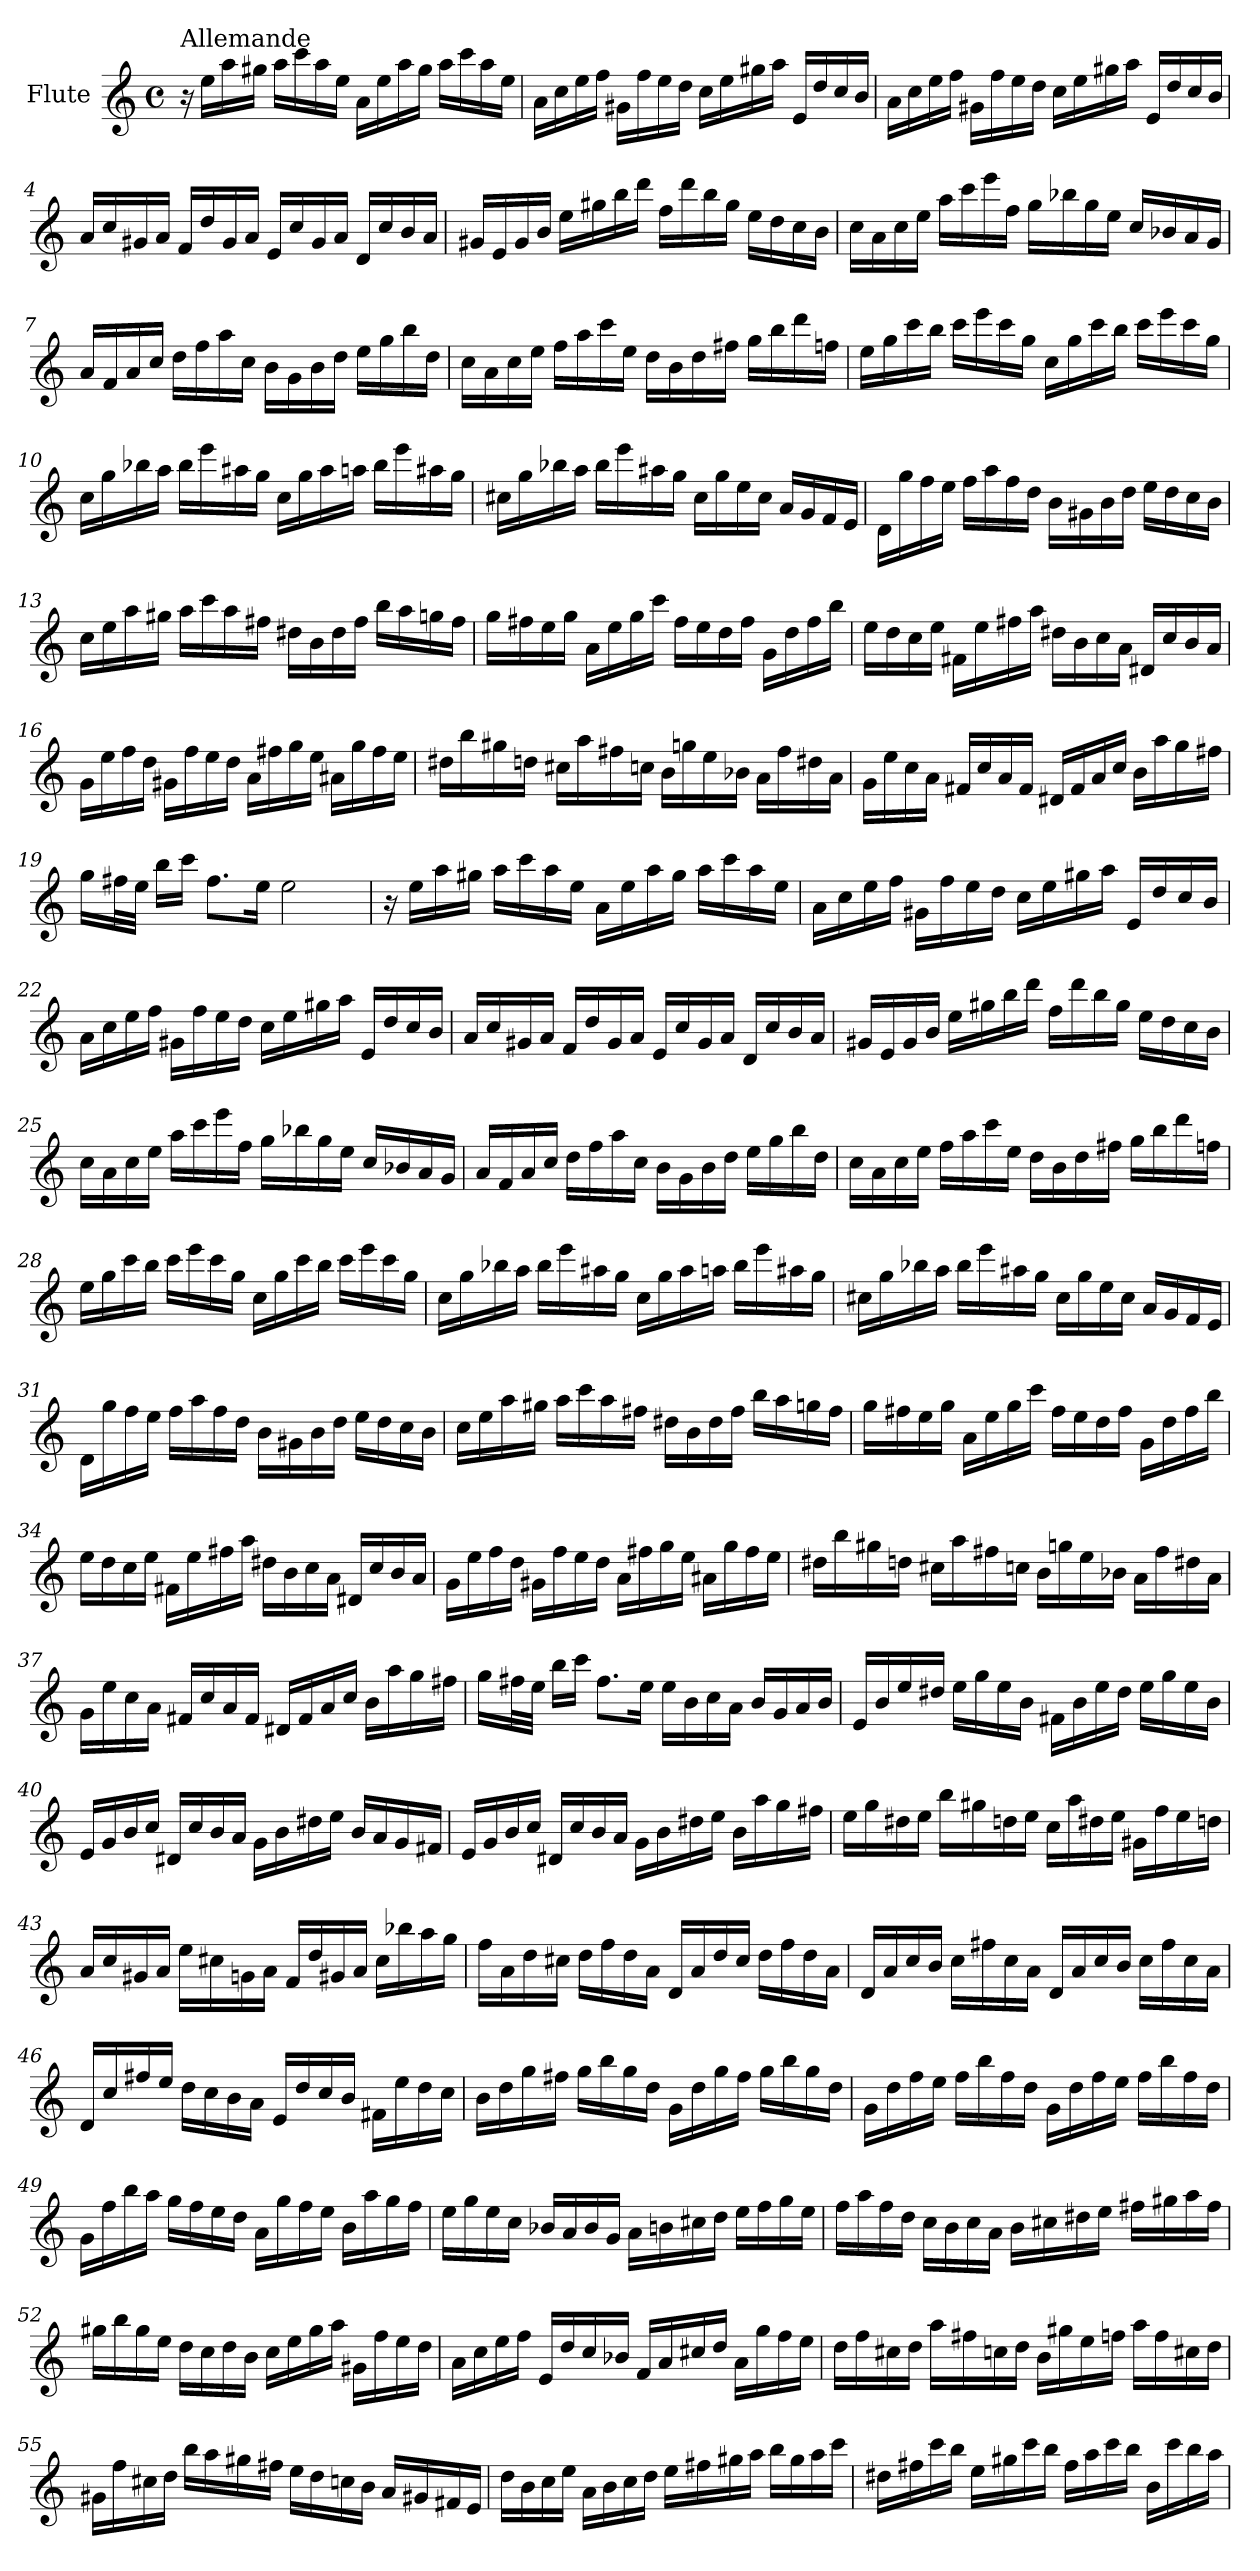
**kern
*part1
*staff1
*I"Flute
*I'Fl
*clefG2
*k[]
*M4/4
*met(c)
=1
!LO:TX:a:t=Allemande
16r
16ee\LL
16aa\
16gg#X\JJ
16aa\LL
16ccc\
16aa\
16ee\JJ
16a\LL
16ee\
16aa\
16gg#\JJ
16aa\LL
16ccc\
16aa\
16ee\JJ
=2
16a\LL
16cc\
16ee\
16ff\JJ
16g#X\LL
16ff\
16ee\
16dd\JJ
16cc\LL
16ee\
16gg#X\
16aa\JJ
16e/LL
16dd/
16cc/
16b/JJ
!!LO:LB:g=z
=3
16a\LL
16cc\
16ee\
16ff\JJ
16g#X\LL
16ff\
16ee\
16dd\JJ
16cc\LL
16ee\
16gg#X\
16aa\JJ
16e/LL
16dd/
16cc/
16b/JJ
=4
16a/LL
16cc/
16g#X/
16a/JJ
16f/LL
16dd/
16g#/
16a/JJ
16e/LL
16cc/
16g#/
16a/JJ
16d/LL
16cc/
16b/
16a/JJ
!!LO:LB:g=z
=5
16g#X/LL
16e/
16g#/
16b/JJ
16ee\LL
16gg#X\
16bb\
16ddd\JJ
16ff\LL
16ddd\
16bb\
16gg#\JJ
16ee\LL
16dd\
16cc\
16b\JJ
=6
16cc\LL
16a\
16cc\
16ee\JJ
16aa\LL
16ccc\
16eee\
16ff\JJ
16gg\LL
16bb-X\
16gg\
16ee\JJ
16cc/LL
16b-X/
16a/
16g/JJ
!!LO:LB:g=z
=7
16a/LL
16f/
16a/
16cc/JJ
16dd\LL
16ff\
16aa\
16cc\JJ
16b\LL
16g\
16b\
16dd\JJ
16ee\LL
16gg\
16bb\
16dd\JJ
=8
16cc\LL
16a\
16cc\
16ee\JJ
16ff\LL
16aa\
16ccc\
16ee\JJ
16dd\LL
16b\
16dd\
16ff#X\JJ
16gg\LL
16bb\
16ddd\
16ffn\JJ
!!LO:LB:g=z
=9
16ee\LL
16gg\
16ccc\
16bb\JJ
16ccc\LL
16eee\
16ccc\
16gg\JJ
16cc\LL
16gg\
16ccc\
16bb\JJ
16ccc\LL
16eee\
16ccc\
16gg\JJ
=10
16cc\LL
16gg\
16bb-X\
16aa\JJ
16bb-\LL
16eee\
16aa#X\
16gg\JJ
16cc\LL
16gg\
16aa#\
16aan\JJ
16bb-\LL
16eee\
16aa#X\
16gg\JJ
!!LO:LB:g=z
=11
16cc#X\LL
16gg\
16bb-X\
16aa\JJ
16bb-\LL
16eee\
16aa#X\
16gg\JJ
16cc#\LL
16gg\
16ee\
16cc#\JJ
16a/LL
16g/
16f/
16e/JJ
=12
16d\LL
16gg\
16ff\
16ee\JJ
16ff\LL
16aa\
16ff\
16dd\JJ
16b\LL
16g#X\
16b\
16dd\JJ
16ee\LL
16dd\
16cc\
16b\JJ
!!LO:LB:g=z
=13
16cc\LL
16ee\
16aa\
16gg#X\JJ
16aa\LL
16ccc\
16aa\
16ff#X\JJ
16dd#X\LL
16b\
16dd#\
16ff#\JJ
16bb\LL
16aa\
16ggn\
16ff#\JJ
=14
16gg\LL
16ff#X\
16ee\
16gg\JJ
16a\LL
16ee\
16gg\
16ccc\JJ
16ff#\LL
16ee\
16dd\
16ff#\JJ
16g\LL
16dd\
16ff#\
16bb\JJ
!!LO:LB:g=z
=15
16ee\LL
16dd\
16cc\
16ee\JJ
16f#X\LL
16ee\
16ff#X\
16aa\JJ
16dd#X\LL
16b\
16cc\
16a\JJ
16d#X/LL
16cc/
16b/
16a/JJ
=16
16g\LL
16ee\
16ff\
16dd\JJ
16g#X\LL
16ff\
16ee\
16dd\JJ
16a\LL
16ff#X\
16gg\
16ee\JJ
16a#X\LL
16gg\
16ff#\
16ee\JJ
!!LO:LB:g=z
=17
16dd#X\LL
16bb\
16gg#X\
16ddn\JJ
16cc#X\LL
16aa\
16ff#X\
16ccn\JJ
16b\LL
16ggn\
16ee\
16b-X\JJ
16a\LL
16ff#\
16dd#X\
16a\JJ
=18
16g\LL
16ee\
16cc\
16a\JJ
16f#X/LL
16cc/
16a/
16f#/JJ
16d#X/LL
16f#/
16a/
16cc/JJ
16b\LL
16aa\
16gg\
16ff#X\JJ
!!LO:LB:g=z
=19
16gg\LL
32ff#X\L
32ee\JJJ
16bb\LL
16ccc\JJ
8.ff#\L
16ee\Jk
2ee\
=20
16r
16ee\LL
16aa\
16gg#X\JJ
16aa\LL
16ccc\
16aa\
16ee\JJ
16a\LL
16ee\
16aa\
16gg#\JJ
16aa\LL
16ccc\
16aa\
16ee\JJ
=21
16a\LL
16cc\
16ee\
16ff\JJ
16g#X\LL
16ff\
16ee\
16dd\JJ
16cc\LL
16ee\
16gg#X\
16aa\JJ
16e/LL
16dd/
16cc/
16b/JJ
!!LO:PB:g=z
=22
16a\LL
16cc\
16ee\
16ff\JJ
16g#X\LL
16ff\
16ee\
16dd\JJ
16cc\LL
16ee\
16gg#X\
16aa\JJ
16e/LL
16dd/
16cc/
16b/JJ
=23
16a/LL
16cc/
16g#X/
16a/JJ
16f/LL
16dd/
16g#/
16a/JJ
16e/LL
16cc/
16g#/
16a/JJ
16d/LL
16cc/
16b/
16a/JJ
!!LO:LB:g=z
=24
16g#X/LL
16e/
16g#/
16b/JJ
16ee\LL
16gg#X\
16bb\
16ddd\JJ
16ff\LL
16ddd\
16bb\
16gg#\JJ
16ee\LL
16dd\
16cc\
16b\JJ
=25
16cc\LL
16a\
16cc\
16ee\JJ
16aa\LL
16ccc\
16eee\
16ff\JJ
16gg\LL
16bb-X\
16gg\
16ee\JJ
16cc/LL
16b-X/
16a/
16g/JJ
!!LO:LB:g=z
=26
16a/LL
16f/
16a/
16cc/JJ
16dd\LL
16ff\
16aa\
16cc\JJ
16b\LL
16g\
16b\
16dd\JJ
16ee\LL
16gg\
16bb\
16dd\JJ
=27
16cc\LL
16a\
16cc\
16ee\JJ
16ff\LL
16aa\
16ccc\
16ee\JJ
16dd\LL
16b\
16dd\
16ff#X\JJ
16gg\LL
16bb\
16ddd\
16ffn\JJ
!!LO:LB:g=z
=28
16ee\LL
16gg\
16ccc\
16bb\JJ
16ccc\LL
16eee\
16ccc\
16gg\JJ
16cc\LL
16gg\
16ccc\
16bb\JJ
16ccc\LL
16eee\
16ccc\
16gg\JJ
=29
16cc\LL
16gg\
16bb-X\
16aa\JJ
16bb-\LL
16eee\
16aa#X\
16gg\JJ
16cc\LL
16gg\
16aa#\
16aan\JJ
16bb-\LL
16eee\
16aa#X\
16gg\JJ
!!LO:LB:g=z
=30
16cc#X\LL
16gg\
16bb-X\
16aa\JJ
16bb-\LL
16eee\
16aa#X\
16gg\JJ
16cc#\LL
16gg\
16ee\
16cc#\JJ
16a/LL
16g/
16f/
16e/JJ
=31
16d\LL
16gg\
16ff\
16ee\JJ
16ff\LL
16aa\
16ff\
16dd\JJ
16b\LL
16g#X\
16b\
16dd\JJ
16ee\LL
16dd\
16cc\
16b\JJ
!!LO:LB:g=z
=32
16cc\LL
16ee\
16aa\
16gg#X\JJ
16aa\LL
16ccc\
16aa\
16ff#X\JJ
16dd#X\LL
16b\
16dd#\
16ff#\JJ
16bb\LL
16aa\
16ggn\
16ff#\JJ
=33
16gg\LL
16ff#X\
16ee\
16gg\JJ
16a\LL
16ee\
16gg\
16ccc\JJ
16ff#\LL
16ee\
16dd\
16ff#\JJ
16g\LL
16dd\
16ff#\
16bb\JJ
!!LO:LB:g=z
=34
16ee\LL
16dd\
16cc\
16ee\JJ
16f#X\LL
16ee\
16ff#X\
16aa\JJ
16dd#X\LL
16b\
16cc\
16a\JJ
16d#X/LL
16cc/
16b/
16a/JJ
=35
16g\LL
16ee\
16ff\
16dd\JJ
16g#X\LL
16ff\
16ee\
16dd\JJ
16a\LL
16ff#X\
16gg\
16ee\JJ
16a#X\LL
16gg\
16ff#\
16ee\JJ
!!LO:LB:g=z
=36
16dd#X\LL
16bb\
16gg#X\
16ddn\JJ
16cc#X\LL
16aa\
16ff#X\
16ccn\JJ
16b\LL
16ggn\
16ee\
16b-X\JJ
16a\LL
16ff#\
16dd#X\
16a\JJ
=37
16g\LL
16ee\
16cc\
16a\JJ
16f#X/LL
16cc/
16a/
16f#/JJ
16d#X/LL
16f#/
16a/
16cc/JJ
16b\LL
16aa\
16gg\
16ff#X\JJ
!!LO:LB:g=z
=38
16gg\LL
32ff#X\L
32ee\JJJ
16bb\LL
16ccc\JJ
8.ff#\L
16ee\Jk
16ee\LL
16b\
16cc\
16a\JJ
16b/LL
16g/
16a/
16b/JJ
=39
16e/LL
16b/
16ee/
16dd#X/JJ
16ee\LL
16gg\
16ee\
16b\JJ
16f#X\LL
16b\
16ee\
16dd#\JJ
16ee\LL
16gg\
16ee\
16b\JJ
!!LO:LB:g=z
=40
16e/LL
16g/
16b/
16cc/JJ
16d#X/LL
16cc/
16b/
16a/JJ
16g\LL
16b\
16dd#X\
16ee\JJ
16b/LL
16a/
16g/
16f#X/JJ
=41
16e/LL
16g/
16b/
16cc/JJ
16d#X/LL
16cc/
16b/
16a/JJ
16g\LL
16b\
16dd#X\
16ee\JJ
16b\LL
16aa\
16gg\
16ff#X\JJ
!!LO:LB:g=z
=42
16ee\LL
16gg\
16dd#X\
16ee\JJ
16bb\LL
16gg#X\
16ddn\
16ee\JJ
16cc\LL
16aa\
16dd#X\
16ee\JJ
16g#X\LL
16ff\
16ee\
16ddn\JJ
=43
16a/LL
16cc/
16g#X/
16a/JJ
16ee\LL
16cc#X\
16gn\
16a\JJ
16f/LL
16dd/
16g#X/
16a/JJ
16cc#\LL
16bb-X\
16aa\
16gg\JJ
!!LO:PB:g=z
=44
16ff\LL
16a\
16dd\
16cc#X\JJ
16dd\LL
16ff\
16dd\
16a\JJ
16d/LL
16a/
16dd/
16cc#/JJ
16dd\LL
16ff\
16dd\
16a\JJ
=45
16d/LL
16a/
16cc/
16b/JJ
16cc\LL
16ff#X\
16cc\
16a\JJ
16d/LL
16a/
16cc/
16b/JJ
16cc\LL
16ff#\
16cc\
16a\JJ
!!LO:LB:g=z
=46
16d/LL
16cc/
16ff#X/
16ee/JJ
16dd\LL
16cc\
16b\
16a\JJ
16e/LL
16dd/
16cc/
16b/JJ
16f#X\LL
16ee\
16dd\
16cc\JJ
=47
16b\LL
16dd\
16gg\
16ff#X\JJ
16gg\LL
16bb\
16gg\
16dd\JJ
16g\LL
16dd\
16gg\
16ff#\JJ
16gg\LL
16bb\
16gg\
16dd\JJ
!!LO:LB:g=z
=48
16g\LL
16dd\
16ff\
16ee\JJ
16ff\LL
16bb\
16ff\
16dd\JJ
16g\LL
16dd\
16ff\
16ee\JJ
16ff\LL
16bb\
16ff\
16dd\JJ
=49
16g\LL
16ff\
16bb\
16aa\JJ
16gg\LL
16ff\
16ee\
16dd\JJ
16a\LL
16gg\
16ff\
16ee\JJ
16b\LL
16aa\
16gg\
16ff\JJ
!!LO:LB:g=z
=50
16ee\LL
16gg\
16ee\
16cc\JJ
16b-X/LL
16a/
16b-/
16g/JJ
16a\LL
16bn\
16cc#X\
16dd\JJ
16ee\LL
16ff\
16gg\
16ee\JJ
=51
16ff\LL
16aa\
16ff\
16dd\JJ
16cc\LL
16b\
16cc\
16a\JJ
16b\LL
16cc#X\
16dd#X\
16ee\JJ
16ff#X\LL
16gg#X\
16aa\
16ff#\JJ
!!LO:LB:g=z
=52
16gg#X\LL
16bb\
16gg#\
16ee\JJ
16dd\LL
16cc\
16dd\
16b\JJ
16cc\LL
16ee\
16gg#\
16aa\JJ
16g#X\LL
16ff\
16ee\
16dd\JJ
=53
16a\LL
16cc\
16ee\
16ff\JJ
16e/LL
16dd/
16cc/
16b-X/JJ
16f/LL
16a/
16cc#X/
16dd/JJ
16a\LL
16gg\
16ff\
16ee\JJ
!!LO:LB:g=z
=54
16dd\LL
16ff\
16cc#X\
16dd\JJ
16aa\LL
16ff#X\
16ccn\
16dd\JJ
16b\LL
16gg#X\
16ee\
16ffn\JJ
16aa\LL
16ff\
16cc#X\
16dd\JJ
=55
16g#X\LL
16ff\
16cc#X\
16dd\JJ
16bb\LL
16aa\
16gg#X\
16ff#X\JJ
16ee\LL
16dd\
16ccn\
16b\JJ
16a/LL
16g#X/
16f#X/
16e/JJ
!!LO:LB:g=z
=56
16dd\LL
16b\
16cc\
16ee\JJ
16a\LL
16b\
16cc\
16dd\JJ
16ee\LL
16ff#X\
16gg#X\
16aa\JJ
16bb\LL
16gg#\
16aa\
16ccc\JJ
=57
16dd#X\LL
16ff#X\
16ccc\
16bb\JJ
16ee\LL
16gg#X\
16ccc\
16bb\JJ
16ff#\LL
16aa\
16ccc\
16bb\JJ
16b\LL
16ccc\
16bb\
16aa\JJ
=
*-
